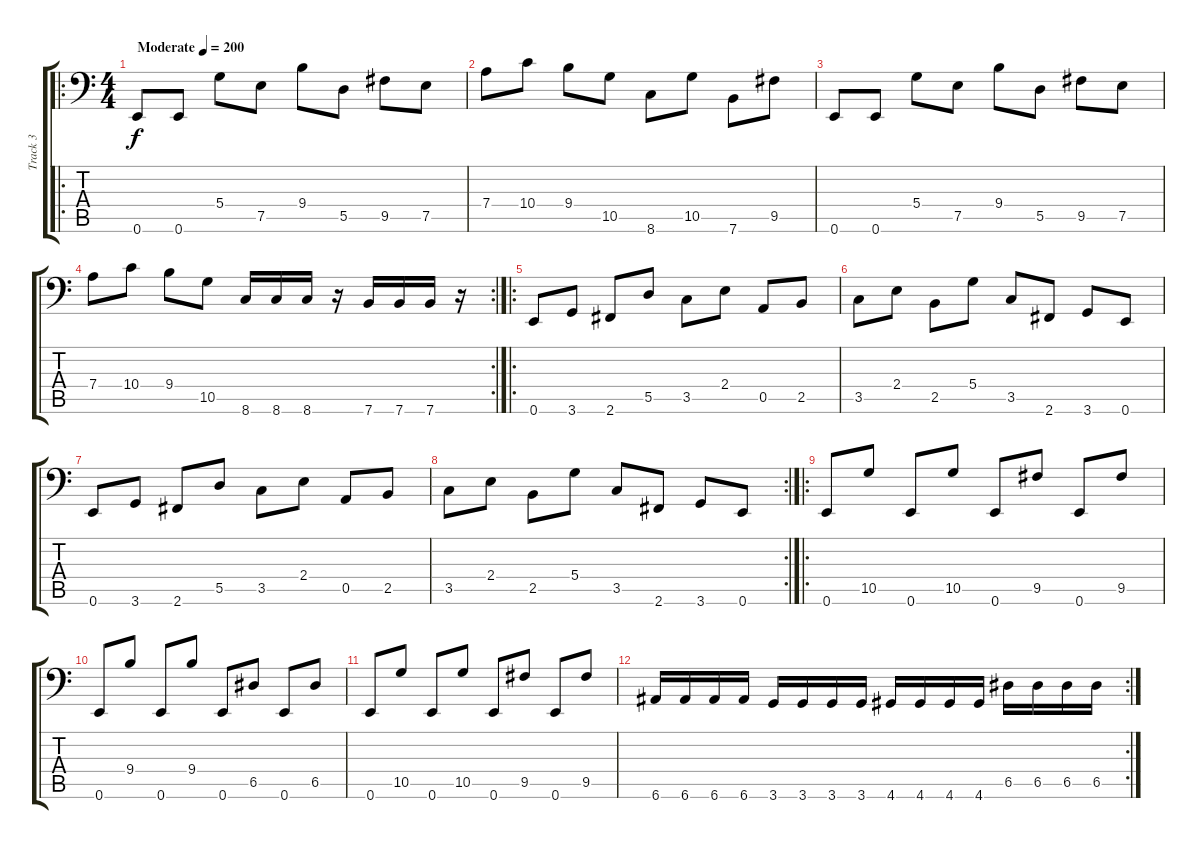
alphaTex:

\track ("Track 3" "Track 3") {instrument electricbasspick}
\staff {score tabs}
\tuning (E3 B2 G2 D2 A1 E1) {hide}
\ro
\ts (4 4)
\tempo (200 "Moderate")
\clef f4
\ks c
0.6.8{dy f instrument electricbasspick} 0.6.8 5.4.8 7.5.8 9.4.8 5.5.8 9.5.8 7.5.8 |
7.4.8 10.4.8 9.4.8 10.5.8 8.6.8 10.5.8 7.6.8 9.5.8 |
0.6.8 0.6.8 5.4.8 7.5.8 9.4.8 5.5.8 9.5.8 7.5.8 |
\rc 2
7.4.8 10.4.8 9.4.8 10.5.8 8.6.16 8.6.16 8.6.16 r.16 7.6.16 7.6.16 7.6.16 r.16 |
\ro
0.6.8 3.6.8 2.6.8 5.5.8 3.5.8 2.4.8 0.5.8 2.5.8 |
3.5.8 2.4.8 2.5.8 5.4.8 3.5.8 2.6.8 3.6.8 0.6.8 |
0.6.8 3.6.8 2.6.8 5.5.8 3.5.8 2.4.8 0.5.8 2.5.8 |
\rc 2
3.5.8 2.4.8 2.5.8 5.4.8 3.5.8 2.6.8 3.6.8 0.6.8 |
\ro
0.6.8 10.5.8 0.6.8 10.5.8 0.6.8 9.5.8 0.6.8 9.5.8 |
0.6.8 9.4.8 0.6.8 9.4.8 0.6.8 6.5.8 0.6.8 6.5.8 |
0.6.8 10.5.8 0.6.8 10.5.8 0.6.8 9.5.8 0.6.8 9.5.8 |
\rc 2
6.6.16 6.6.16 6.6.16 6.6.16 3.6.16 3.6.16 3.6.16 3.6.16 4.6.16 4.6.16 4.6.16 4.6.16 6.5.16 6.5.16 6.5.16 6.5.16
